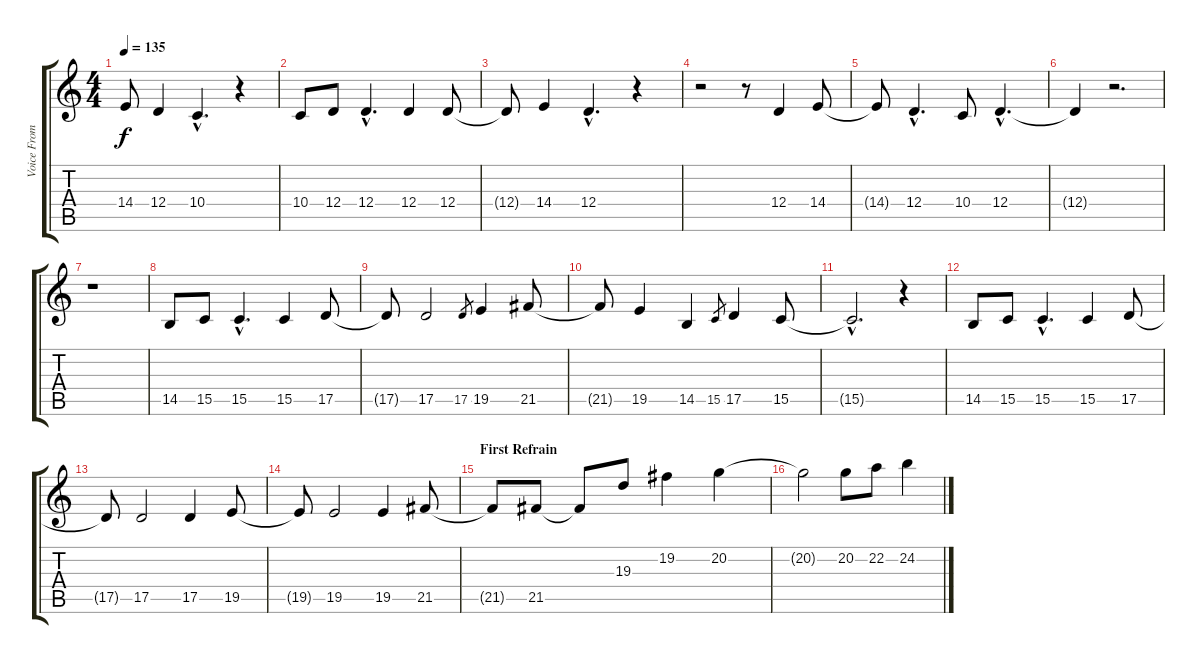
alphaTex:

\track ("Voice From 3rds" "Voice From") {instrument flute}
\staff {score tabs}
\tuning (E4 B3 G3 D3 A2 E2) {hide}
\ts (4 4)
\tempo 135
\clef g2
\ks c
14.4{t}.8{dy f} 12.4.4 10.4{hac}.4{d} r.4 |
10.4.8 12.4.8 12.4{hac}.4{d} 12.4.4 12.4.8 |
12.4{t}.8 14.4.4 12.4{hac}.4{d} r.4 |
r.2 r.8 12.4.4 14.4.8 |
14.4{t}.8 12.4{hac}.4{d} 10.4.8 12.4{hac}.4{d} |
12.4{t}.4 r.2{d} |
r.1 |
14.5.8 15.5.8 15.5{hac}.4{d} 15.5.4 17.5.8 |
17.5{t}.8 17.5.2 17.5.8{gr} 19.5.4 21.5.8 |
21.5{t}.8 19.5.4 14.5.4 15.5.8{gr} 17.5.4 15.5.8 |
15.5{hac t}.2{d} r.4 |
14.5.8 15.5.8 15.5{hac}.4{d} 15.5.4 17.5.8 |
17.5{t}.8 17.5.2 17.5.4 19.5.8 |
19.5{t}.8 19.5.2 19.5.4 21.5.8 |
\section ("" "First Refrain")
21.5{t}.8 21.5.8 21.5{t}.8 19.3.8 19.2.4 20.2.4 |
20.2{t}.2 20.2.8 22.2.8 24.2.4
